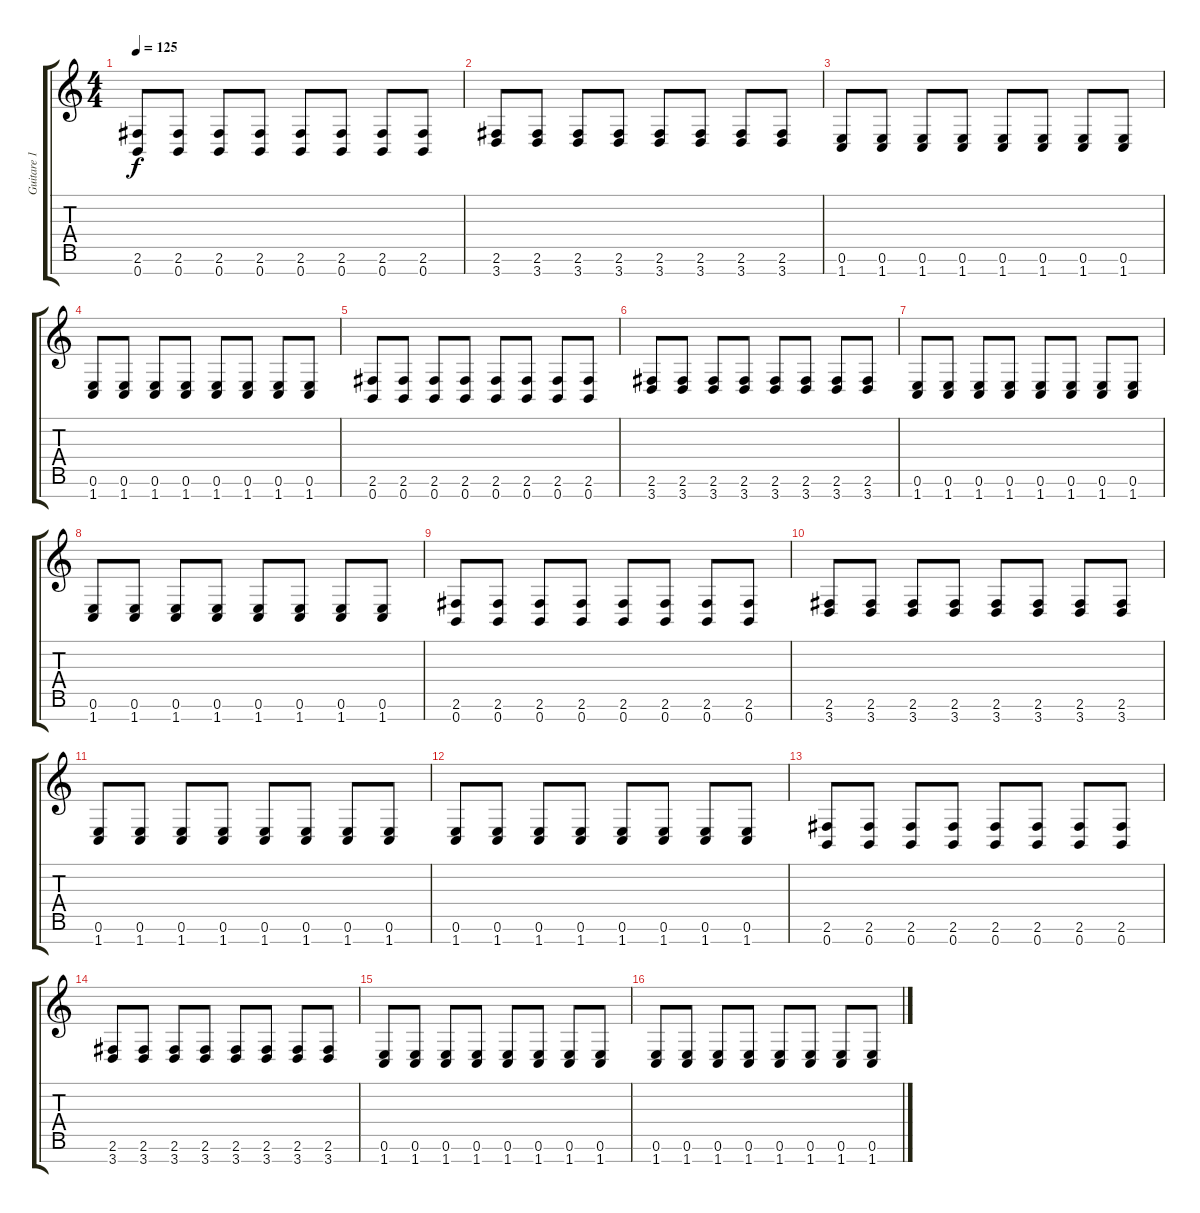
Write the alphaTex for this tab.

\track ("Guitare 1" "Guitare 1") {instrument distortionguitar}
\staff {score tabs}
\tuning (E4 B3 G3 D3 A2 E2 B1) {hide}
\ts (4 4)
\tempo 125
\clef g2
\ks c
(2.6 0.7).8{dy f} (2.6 0.7).8 (2.6 0.7).8 (2.6 0.7).8 (2.6 0.7).8 (2.6 0.7).8 (2.6 0.7).8 (2.6 0.7).8 |
(2.6 3.7).8 (2.6 3.7).8 (2.6 3.7).8 (2.6 3.7).8 (2.6 3.7).8 (2.6 3.7).8 (2.6 3.7).8 (2.6 3.7).8 |
(0.6 1.7).8 (0.6 1.7).8 (0.6 1.7).8 (0.6 1.7).8 (0.6 1.7).8 (0.6 1.7).8 (0.6 1.7).8 (0.6 1.7).8 |
(0.6 1.7).8 (0.6 1.7).8 (0.6 1.7).8 (0.6 1.7).8 (0.6 1.7).8 (0.6 1.7).8 (0.6 1.7).8 (0.6 1.7).8 |
(2.6 0.7).8 (2.6 0.7).8 (2.6 0.7).8 (2.6 0.7).8 (2.6 0.7).8 (2.6 0.7).8 (2.6 0.7).8 (2.6 0.7).8 |
(2.6 3.7).8 (2.6 3.7).8 (2.6 3.7).8 (2.6 3.7).8 (2.6 3.7).8 (2.6 3.7).8 (2.6 3.7).8 (2.6 3.7).8 |
(0.6 1.7).8 (0.6 1.7).8 (0.6 1.7).8 (0.6 1.7).8 (0.6 1.7).8 (0.6 1.7).8 (0.6 1.7).8 (0.6 1.7).8 |
(0.6 1.7).8 (0.6 1.7).8 (0.6 1.7).8 (0.6 1.7).8 (0.6 1.7).8 (0.6 1.7).8 (0.6 1.7).8 (0.6 1.7).8 |
(2.6 0.7).8 (2.6 0.7).8 (2.6 0.7).8 (2.6 0.7).8 (2.6 0.7).8 (2.6 0.7).8 (2.6 0.7).8 (2.6 0.7).8 |
(2.6 3.7).8 (2.6 3.7).8 (2.6 3.7).8 (2.6 3.7).8 (2.6 3.7).8 (2.6 3.7).8 (2.6 3.7).8 (2.6 3.7).8 |
(0.6 1.7).8 (0.6 1.7).8 (0.6 1.7).8 (0.6 1.7).8 (0.6 1.7).8 (0.6 1.7).8 (0.6 1.7).8 (0.6 1.7).8 |
(0.6 1.7).8 (0.6 1.7).8 (0.6 1.7).8 (0.6 1.7).8 (0.6 1.7).8 (0.6 1.7).8 (0.6 1.7).8 (0.6 1.7).8 |
(2.6 0.7).8 (2.6 0.7).8 (2.6 0.7).8 (2.6 0.7).8 (2.6 0.7).8 (2.6 0.7).8 (2.6 0.7).8 (2.6 0.7).8 |
(2.6 3.7).8 (2.6 3.7).8 (2.6 3.7).8 (2.6 3.7).8 (2.6 3.7).8 (2.6 3.7).8 (2.6 3.7).8 (2.6 3.7).8 |
(0.6 1.7).8 (0.6 1.7).8 (0.6 1.7).8 (0.6 1.7).8 (0.6 1.7).8 (0.6 1.7).8 (0.6 1.7).8 (0.6 1.7).8 |
(0.6 1.7).8 (0.6 1.7).8 (0.6 1.7).8 (0.6 1.7).8 (0.6 1.7).8 (0.6 1.7).8 (0.6 1.7).8 (0.6 1.7).8
